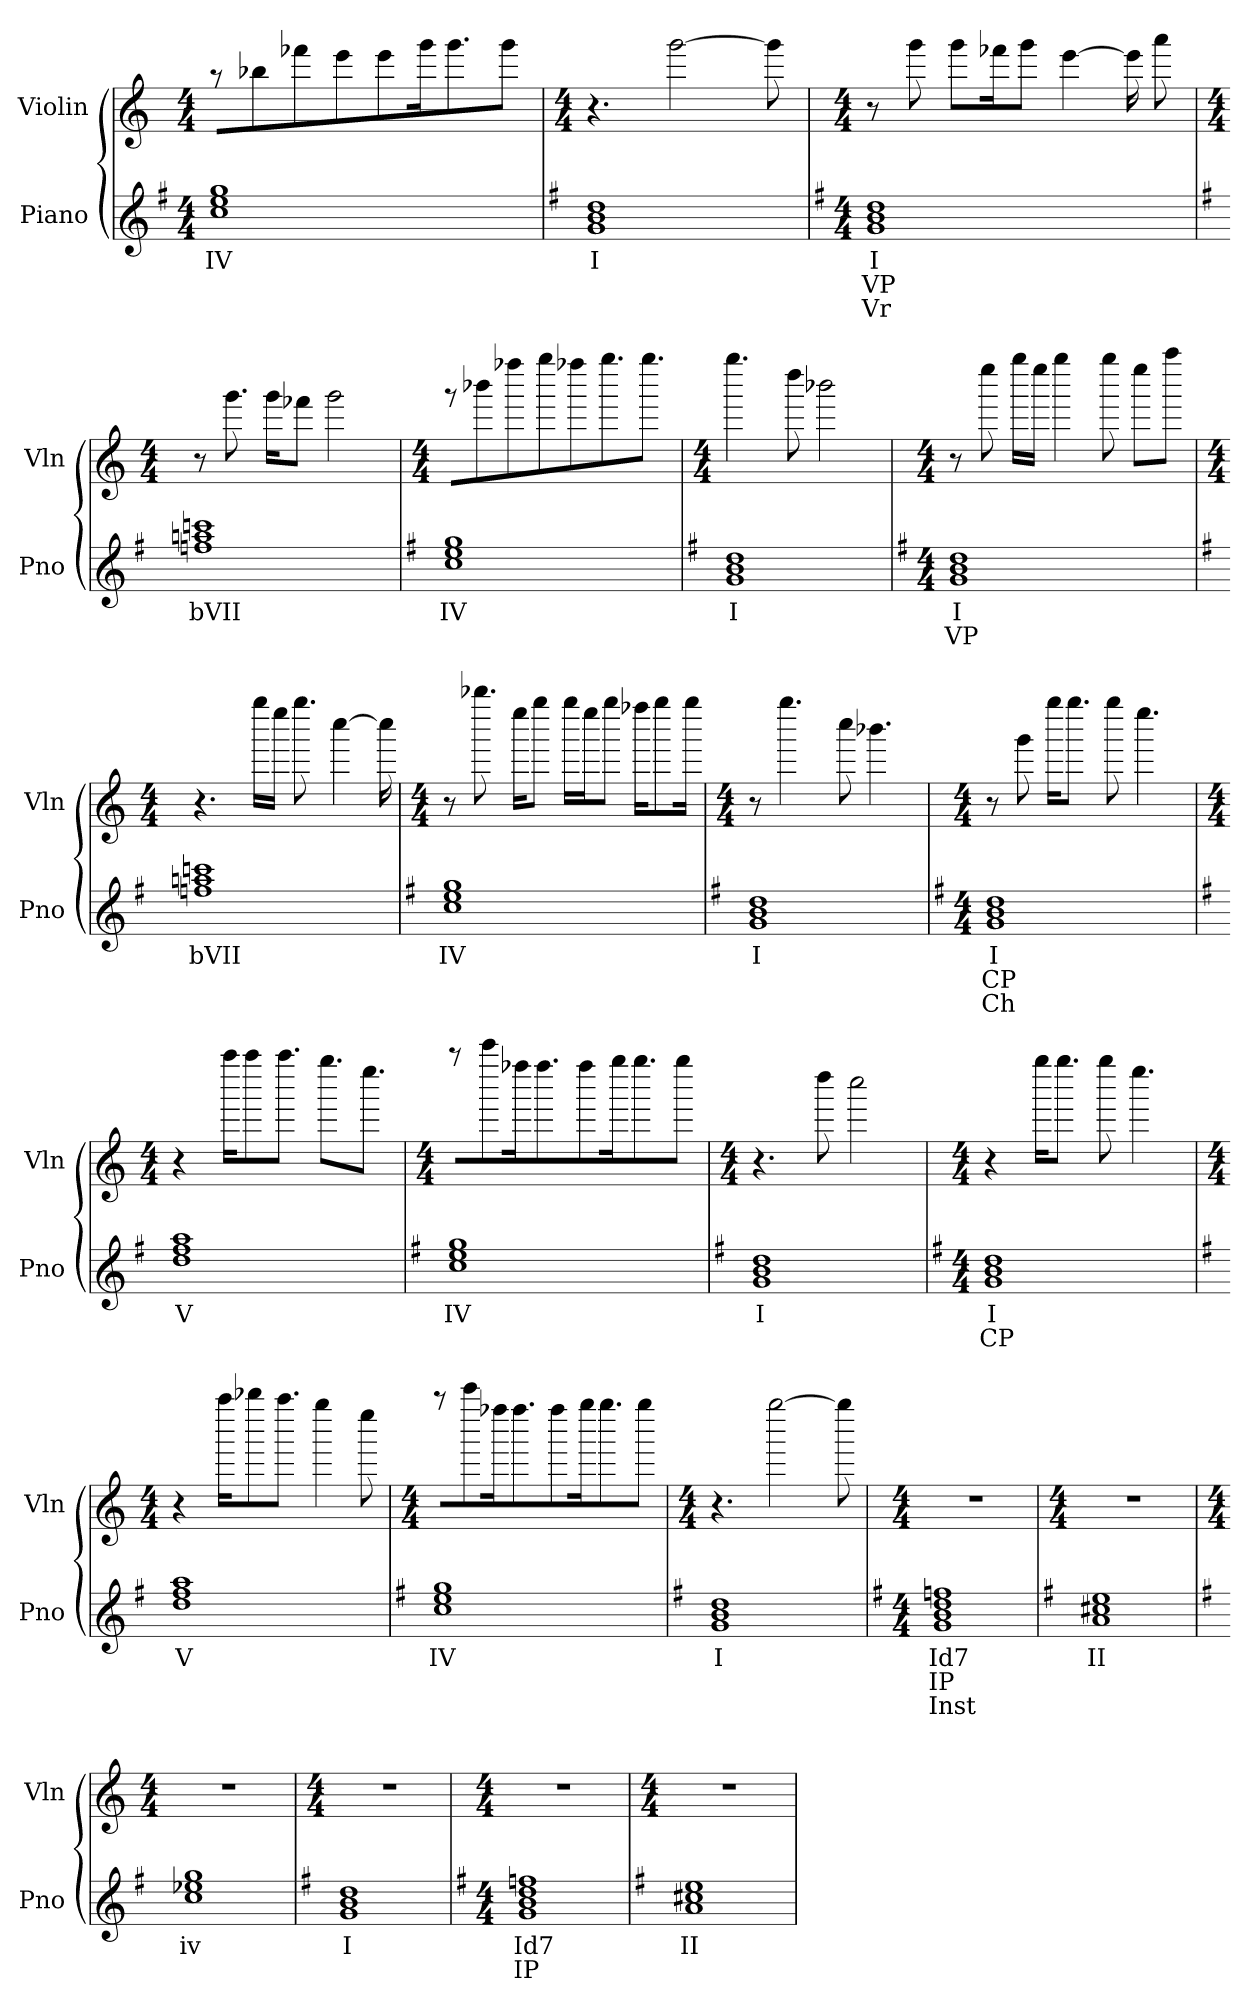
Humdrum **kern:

**kern	**text	**text	**text	**kern
*part2	*part2	*part2	*part2	*part1
*staff2	*staff2	*staff2	*staff2	*staff1
*I"Piano	*	*	*	*I"Violin
*I'Pno	*	*	*	*I'Vln
*k[f#]	*	*	*	*
*G:	*	*	*	*
*M4/4	*	*	*	*M4/4
=	=	=	=	=
1cc 1ee 1gg	IV	.	.	8r
.	.	.	.	8bb-X
.	.	.	.	8fff-XL
.	.	.	.	8eeeJ
.	.	.	.	8eeeL
.	.	.	.	16gggK
.	.	.	.	8.gggJ
.	.	.	.	8gggJ
=	=	=	=	=
*k[f#]	*	*	*	*
*G:	*	*	*	*
*	*	*	*	*M4/4
1g 1b 1dd	I	.	.	4.r
.	.	.	.	[2ggg
.	.	.	.	8ggg]
=	=	=	=	=
*k[f#]	*	*	*	*
*G:	*	*	*	*
*M4/4	*	*	*	*M4/4
1g 1b 1dd	I	VP	Vr	8r
.	.	.	.	8ggg
.	.	.	.	8gggL
.	.	.	.	16fff-XK
.	.	.	.	8gggJ
.	.	.	.	[4eee
.	.	.	.	16eee]
.	.	.	.	8aaa
=	=	=	=	=
*k[f#]	*	*	*	*
*G:	*	*	*	*
*	*	*	*	*M4/4
1ffn 1aan 1cccn	bVII	.	.	8r
.	.	.	.	8.ggg
.	.	.	.	16gggKL
.	.	.	.	8fff-XJ
.	.	.	.	2ggg
=	=	=	=	=
*k[f#]	*	*	*	*
*G:	*	*	*	*
*	*	*	*	*M4/4
1cc 1ee 1gg	IV	.	.	8r
.	.	.	.	8bbb-X
.	.	.	.	8ffff-XL
.	.	.	.	8ggggJ
.	.	.	.	8ffff-XL
.	.	.	.	8.ggggJ
.	.	.	.	8.ggggJ
=	=	=	=	=
*k[f#]	*	*	*	*
*G:	*	*	*	*
*	*	*	*	*M4/4
1g 1b 1dd	I	.	.	4.gggg
.	.	.	.	8dddd
.	.	.	.	2bbb-X
=	=	=	=	=
*k[f#]	*	*	*	*
*G:	*	*	*	*
*M4/4	*	*	*	*M4/4
1g 1b 1dd	I	VP	.	8r
.	.	.	.	8eeee
.	.	.	.	16ggggLL
.	.	.	.	16eeeeJJ
.	.	.	.	4gggg
.	.	.	.	8gggg
.	.	.	.	8eeeeL
.	.	.	.	8aaaaJ
=	=	=	=	=
*k[f#]	*	*	*	*
*G:	*	*	*	*
*	*	*	*	*M4/4
1ffn 1aan 1cccn	bVII	.	.	4.r
.	.	.	.	16ggggLL
.	.	.	.	16eeeeJJ
.	.	.	.	8.gggg
.	.	.	.	[4cccc
.	.	.	.	16cccc]
=	=	=	=	=
*k[f#]	*	*	*	*
*G:	*	*	*	*
*	*	*	*	*M4/4
1cc 1ee 1gg	IV	.	.	8r
.	.	.	.	8.bbbb-X
.	.	.	.	16eeeeKL
.	.	.	.	8ggggJ
.	.	.	.	16ggggLL
.	.	.	.	16eeeeJ
.	.	.	.	8ggggJ
.	.	.	.	16ffff-XKL
.	.	.	.	8gggg
.	.	.	.	16ggggJk
=	=	=	=	=
*k[f#]	*	*	*	*
*G:	*	*	*	*
*	*	*	*	*M4/4
1g 1b 1dd	I	.	.	8r
.	.	.	.	4.gggg
.	.	.	.	8cccc
.	.	.	.	4.bbb-X
=	=	=	=	=
*k[f#]	*	*	*	*
*G:	*	*	*	*
*M4/4	*	*	*	*M4/4
1g 1b 1dd	I	CP	Ch	8r
.	.	.	.	8ggg
.	.	.	.	16ggggKL
.	.	.	.	8.ggggJ
.	.	.	.	8gggg
.	.	.	.	4.eeee
=	=	=	=	=
*k[f#]	*	*	*	*
*G:	*	*	*	*
*	*	*	*	*M4/4
1dd 1ff# 1aa	V	.	.	4r
.	.	.	.	16aaaaKL
.	.	.	.	8aaaa
.	.	.	.	8.aaaaJ
.	.	.	.	8.ggggL
.	.	.	.	8.eeeeJ
=	=	=	=	=
*k[f#]	*	*	*	*
*G:	*	*	*	*
*	*	*	*	*M4/4
1cc 1ee 1gg	IV	.	.	8r
.	.	.	.	8ccccc
.	.	.	.	16ffff-XKL
.	.	.	.	8.ffff-J
.	.	.	.	8ffff-L
.	.	.	.	16ggggK
.	.	.	.	8.ggggJ
.	.	.	.	8ggggJ
=	=	=	=	=
*k[f#]	*	*	*	*
*G:	*	*	*	*
*	*	*	*	*M4/4
1g 1b 1dd	I	.	.	4.r
.	.	.	.	8dddd
.	.	.	.	2cccc
=	=	=	=	=
*k[f#]	*	*	*	*
*G:	*	*	*	*
*M4/4	*	*	*	*M4/4
1g 1b 1dd	I	CP	.	4r
.	.	.	.	16ggggKL
.	.	.	.	8.ggggJ
.	.	.	.	8gggg
.	.	.	.	4.eeee
=	=	=	=	=
*k[f#]	*	*	*	*
*G:	*	*	*	*
*	*	*	*	*M4/4
1dd 1ff# 1aa	V	.	.	4r
.	.	.	.	16aaaaKL
.	.	.	.	8bbbb-X
.	.	.	.	8.aaaaJ
.	.	.	.	4gggg
.	.	.	.	8eeee
=	=	=	=	=
*k[f#]	*	*	*	*
*G:	*	*	*	*
*	*	*	*	*M4/4
1cc 1ee 1gg	IV	.	.	8r
.	.	.	.	8ccccc
.	.	.	.	16ffff-XKL
.	.	.	.	8.ffff-J
.	.	.	.	8ffff-L
.	.	.	.	16ggggK
.	.	.	.	8.ggggJ
.	.	.	.	8ggggJ
=	=	=	=	=
*k[f#]	*	*	*	*
*G:	*	*	*	*
*	*	*	*	*M4/4
1g 1b 1dd	I	.	.	4.r
.	.	.	.	[2gggg
.	.	.	.	8gggg]
=	=	=	=	=
*k[f#]	*	*	*	*
*G:	*	*	*	*
*M4/4	*	*	*	*M4/4
1g 1b 1dd 1ffn	Id7	IP	Inst	1r
=	=	=	=	=
*k[f#]	*	*	*	*
*G:	*	*	*	*
*	*	*	*	*M4/4
1a 1cc#X 1ee	II	.	.	1r
=	=	=	=	=
*k[f#]	*	*	*	*
*G:	*	*	*	*
*	*	*	*	*M4/4
1cc 1ee-X 1gg	iv	.	.	1r
=	=	=	=	=
*k[f#]	*	*	*	*
*G:	*	*	*	*
*	*	*	*	*M4/4
1g 1b 1dd	I	.	.	1r
=	=	=	=	=
*k[f#]	*	*	*	*
*G:	*	*	*	*
*M4/4	*	*	*	*M4/4
1g 1b 1dd 1ffn	Id7	IP	.	1r
=	=	=	=	=
*k[f#]	*	*	*	*
*G:	*	*	*	*
*	*	*	*	*M4/4
1a 1cc#X 1ee	II	.	.	1r
=	=	=	=	=
*-	*-	*-	*-	*-
